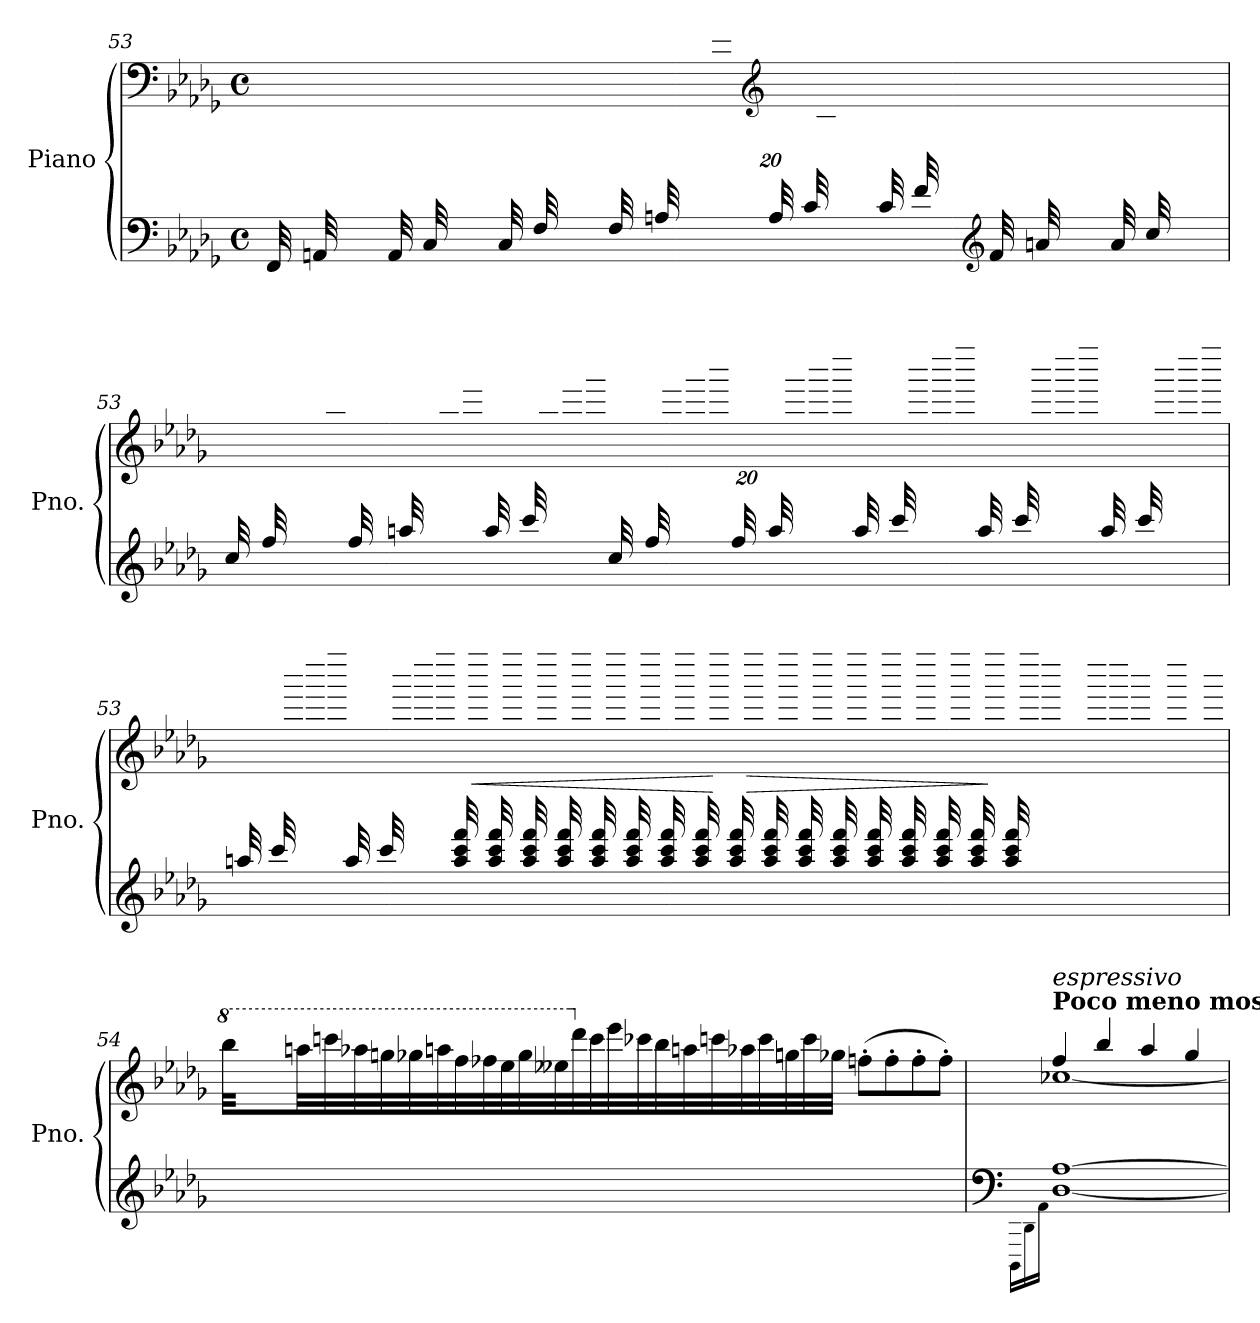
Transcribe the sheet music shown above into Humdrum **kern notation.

**kern	**kern	**dynam
*part1	*part1	*part1
*staff2	*staff1	*staff1/2
*I"Piano	*	*
*I'Pno.	*	*
!!LO:LB:g=z
*clefF4	*clefF4	*
*k[b-e-a-d-g-]	*k[b-e-a-d-g-]	*
*M4/4	*M4/4	*
*met(c)	*met(c)	*
*Xtuplet	*	*
=53X3	=53X3	=53X3
*	*^	*
(40FF/LLL	2ryy	20ryy	.
40AAn/	.	.	.
20.ryy	.	40GG-\	.
.	.	40BB-\	.
.	.	40D-\JJJ)	.
(40AA/LLL	.	20ryy	.
40C/	.	.	.
20.ryy	.	40BB-\	.
.	.	40E-\	.
.	.	40G-\JJJ)	.
(40C/LLL	.	20ryy	.
40F/	.	.	.
20.ryy	.	40E-\	.
.	.	40G-\	.
.	.	40B-\JJJ)	.
(40F/LLL	.	20ryy	.
40An/	.	.	.
20.ryy	.	40G-\	.
.	.	40B-\	.
.	.	40e-\JJJ)	.
*	*clefG2	*	*
(40A/LLL	2ryy	20ryy	.
40c/	.	.	.
20.ryy	.	40B-\	.
.	.	40e-\	.
.	.	40g-\JJJ)	.
(40c/LLL	.	20ryy	.
40f/	.	.	.
20.ryy	.	40e-\	.
.	.	40g-\	.
.	.	40b-\JJJ)	.
*clefG2	*	*	*
(40f/LLL	.	20ryy	.
40an/	.	.	.
20.ryy	.	40g-\	.
.	.	40b-\	.
.	.	40ee-\JJJ)	.
(40a/LLL	.	20ryy	.
40cc/	.	.	.
20.ryy	.	40b-\	.
.	.	40ee-\	.
.	.	40gg-\JJJ)	.
!!LO:LB:g=z	!!
=53X4	=53X4	=53X4	=53X4
(40cc/LLL	1ryy	20ryy	.
40ff/	.	.	.
20.ryy	.	40ee-\	.
.	.	40gg-\	.
.	.	40bb-\JJJ)	.
(40ff/LLL	.	20ryy	.
40aan/	.	.	.
20.ryy	.	40gg-\	.
.	.	40bb-\	.
.	.	40eee-\JJJ)	.
(40aa/LLL	.	20ryy	.
40ccc/	.	.	.
20.ryy	.	40bb-\	.
.	.	40eee-\	.
.	.	40ggg-\JJJ)	.
*8va	*	*	*
(40ccc/LLL	.	20ryy	.
*8va	*	*	*
40fff/	.	.	.
20.ryy	.	40eee-\	.
.	.	40ggg-\	.
.	.	40bbb-\JJJ)	.
(40fff/LLL	.	20ryy	.
40aaa/	.	.	.
20.ryy	.	40ggg-\	.
.	.	40bbb-\	.
.	.	40eeee-\JJJ)	.
(40aaa/LLL	.	20ryy	.
40cccc/	.	.	.
20.ryy	.	40bbb-\	.
.	.	40eeee-\	.
.	.	40gggg-\JJJ)	.
(40aaa/LLL	.	20ryy	.
40cccc/	.	.	.
20.ryy	.	40bbb-\	.
.	.	40eeee-\	.
.	.	40gggg-\JJJ)	.
(40aaa/LLL	.	20ryy	.
40cccc/	.	.	.
20.ryy	.	40bbb-\	.
.	.	40eeee-\	.
.	.	40gggg-\JJJ)	.
!!LO:PB:g=z	!!
=53X5	=53X5	=53X5	=53X5
*8va	*	*	*
*	*X8va	*	*
*	*X8va	*	*
(40aaan/LLL	1ryy	20ryy	.
*8va	*	*	*
40cccc/	.	.	.
20.ryy	.	40bbb-\	.
.	.	40eeee-\	.
.	.	40gggg-\JJJ)	.
(40aaa/LLL	.	20ryy	.
40cccc/	.	.	.
20.ryy	.	40bbb-\	.
.	.	40eeee-\	.
.	.	40gggg-\JJJ)	.
32aaa/ 32cccc/ 32ffff/LLL	.	32ryy	.
!	!	!	!LO:HP:b
32ryy	.	32bbb-\ 32eeee-\ 32gggg-\	<
32aaa/ 32cccc/ 32ffff/	.	32ryy	.
32ryy	.	32bbb-\ 32eeee-\ 32gggg-\	.
32aaa/ 32cccc/ 32ffff/	.	32ryy	.
32ryy	.	32bbb-\ 32eeee-\ 32gggg-\	.
32aaa/ 32cccc/ 32ffff/	.	32ryy	.
32ryy	.	32bbb-\ 32eeee-\ 32gggg-\JJJ	.
32aaa/ 32cccc/ 32ffff/LLL	.	32ryy	.
32ryy	.	32bbb-\ 32eeee-\ 32gggg-\	.
32aaa/ 32cccc/ 32ffff/	.	32ryy	.
32ryy	.	32bbb-\ 32eeee-\ 32gggg-\	.
32aaa/ 32cccc/ 32ffff/	.	32ryy	.
32ryy	.	32bbb-\ 32eeee-\ 32gggg-\	.
32aaa/ 32cccc/ 32ffff/	.	32ryy	.
32ryy	.	32bbb-\ 32eeee-\ 32gggg-\JJJ	[
32aaa/ 32cccc/ 32ffff/LLL	.	32ryy	.
!	!	!	!LO:HP:b
32ryy	.	32bbb-\ 32eeee-\ 32gggg-\	>
32aaa/ 32cccc/ 32ffff/	.	32ryy	.
32ryy	.	32bbb-\ 32eeee-\ 32gggg-\	.
32aaa/ 32cccc/ 32ffff/	.	32ryy	.
32ryy	.	32bbb-\ 32eeee-\ 32gggg-\	.
32aaa/ 32cccc/ 32ffff/	.	32ryy	.
32ryy	.	32bbb-\ 32eeee-\ 32gggg-\JJJ	.
32aaa/ 32cccc/ 32ffff/LLL	2ryy	32ryy	.
32ryy	.	32bbb-\ 32eeee-\ 32gggg-\	.
32aaa/ 32cccc/ 32ffff/	.	32ryy	.
32ryy	.	32bbb-\ 32eeee-\ 32gggg-\	.
32aaa/ 32cccc/ 32ffff/	.	32ryy	.
32ryy	.	32bbb-\ 32eeee-\ 32gggg-\	.
32aaa/ 32cccc/ 32ffff/	.	32ryy	.
32ryy	.	32bbb-\ 32eeee-\ 32gggg-\JJJ	]
32aaa/ 32cccc/ 32ffff/LLL	.	32ryy	.
8..ryy	.	32gggg-\	.
.	.	32eeee-\	.
.	.	32eeee--X\	.
.	.	32dddd-\	.
.	.	32cccc\	.
.	.	32eeee-X\	.
.	.	32cccc-X\JJJ	.
*	*v	*v	*
!!LO:LB:g=z
=54	=54	=54
*	*X8va	*
*	*X8va	*
*	*8va	*
*	*^	*
!	!LO:TX:a:i:t=poco a poco ritard.	!	!
*	*v	*v	*
1ryy	32bbb-\LLL	.
.	2ryy	.
.	32aaan\	.
.	32ccccn\	.
.	32aaa-X\	.
.	32gggn\	.
.	32ggg-X\	.
.	32aaan\	.
.	32fff\	.
.	32fff-X\	.
.	32eee-\	.
.	32ggg-\	.
.	32eee--X\	.
*	*X8va	*
.	32ddd-\	.
.	32ccc\	.
.	32eee-\	.
.	32ccc-X\	.
4ryy	32bb-\	.
.	32aan\	.
.	32cccn\	.
.	32aa-X\	.
.	32ccc\	.
.	32ggn\	.
.	32ccc\	.
.	32gg-X\JJJ	.
2ryy	(8ffn'\L	.
.	8ff'\	.
.	8ff'\	.
.	8ff'\J)	.
=55	=55	=55
*clefF4	*	*
16qDD-\LL	.	.
16qD-\	.	.
16qA-\JJ	.	.
*	*^	*
!	!LO:TX:a:B:t=Poco meno mosso	!	!
!	!LO:TX:a:i:t=espressivo	!	!
[1d- [1a-	4ff/	[1cc-X	.
.	4bb-/	.	.
.	4aa-/	.	.
.	4gg-/	.	.
*	*v	*v	*
=	=	=
*-	*-	*-
